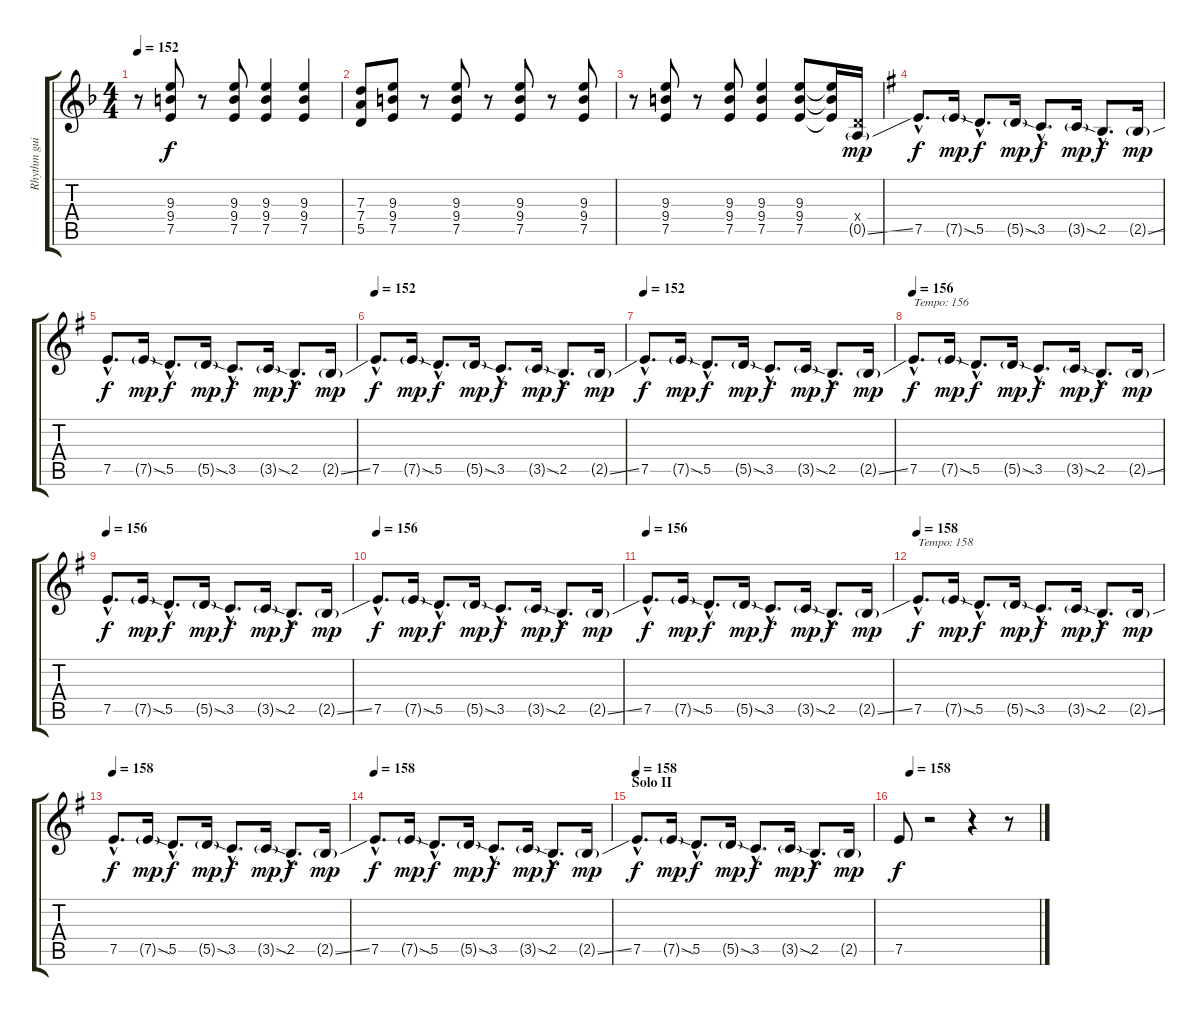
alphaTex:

\track ("Rhythm guitar" "Rhythm gui") {instrument distortionguitar}
\staff {score tabs}
\tuning (E4 B3 G3 D3 A2 E2) {hide}
\ts (4 4)
\tempo 152
\clef g2
\ks dminor
r.8{dy f} (9.3 9.4 7.5).8 r.8 (9.3 9.4 7.5).8 (9.3 9.4 7.5).4 (9.3 9.4 7.5).4 |
(7.3 7.4 5.5).8{volume 12 instrument distortionguitar} (9.3 9.4 7.5).8 r.8 (9.3 9.4 7.5).8 r.8 (9.3 9.4 7.5).8 r.8 (9.3 9.4 7.5).8 |
r.8 (9.3 9.4 7.5).8 r.8 (9.3 9.4 7.5).8 (9.3 9.4 7.5).4 (9.3 9.4 7.5).8 (9.3{t} 9.4{t} 7.5{t}).16 (0.4{x} 0.5{ss g}).16{dy mp} |
\ks eminor
7.5{hac}.8{d dy f volume 14 balance 11} 7.5{sod g}.16{dy mp} 5.5{hac}.8{d dy f} 5.5{sod g}.16{dy mp} 3.5{hac}.8{d dy f} 3.5{sod g}.16{dy mp} 2.5{hac}.8{d dy f} 2.5{ss g}.16{dy mp} |
7.5{hac}.8{d dy f volume 14 balance 11} 7.5{sod g}.16{dy mp} 5.5{hac}.8{d dy f} 5.5{sod g}.16{dy mp} 3.5{hac}.8{d dy f} 3.5{sod g}.16{dy mp} 2.5{hac}.8{d dy f} 2.5{ss g}.16{dy mp} |
\tempo 152
7.5{hac}.8{d dy f volume 14 balance 11} 7.5{sod g}.16{dy mp} 5.5{hac}.8{d dy f} 5.5{sod g}.16{dy mp} 3.5{hac}.8{d dy f} 3.5{sod g}.16{dy mp} 2.5{hac}.8{d dy f} 2.5{ss g}.16{dy mp} |
\tempo 152
7.5{hac}.8{d dy f volume 14 balance 11} 7.5{sod g}.16{dy mp} 5.5{hac}.8{d dy f} 5.5{sod g}.16{dy mp} 3.5{hac}.8{d dy f} 3.5{sod g}.16{dy mp} 2.5{hac}.8{d dy f} 2.5{ss g}.16{dy mp} |
\tempo 156
7.5{hac}.8{d txt "Tempo: 156" dy f volume 14 balance 11} 7.5{sod g}.16{dy mp} 5.5{hac}.8{d dy f} 5.5{sod g}.16{dy mp} 3.5{hac}.8{d dy f} 3.5{sod g}.16{dy mp} 2.5{hac}.8{d dy f} 2.5{ss g}.16{dy mp} |
\tempo 156
7.5{hac}.8{d dy f volume 14 balance 11} 7.5{sod g}.16{dy mp} 5.5{hac}.8{d dy f} 5.5{sod g}.16{dy mp} 3.5{hac}.8{d dy f} 3.5{sod g}.16{dy mp} 2.5{hac}.8{d dy f} 2.5{ss g}.16{dy mp} |
\tempo 156
7.5{hac}.8{d dy f volume 14 balance 11} 7.5{sod g}.16{dy mp} 5.5{hac}.8{d dy f} 5.5{sod g}.16{dy mp} 3.5{hac}.8{d dy f} 3.5{sod g}.16{dy mp} 2.5{hac}.8{d dy f} 2.5{ss g}.16{dy mp} |
\tempo 156
7.5{hac}.8{d dy f volume 14 balance 11} 7.5{sod g}.16{dy mp} 5.5{hac}.8{d dy f} 5.5{sod g}.16{dy mp} 3.5{hac}.8{d dy f} 3.5{sod g}.16{dy mp} 2.5{hac}.8{d dy f} 2.5{ss g}.16{dy mp} |
\tempo 158
7.5{hac}.8{d txt "Tempo: 158" dy f volume 14 balance 11} 7.5{sod g}.16{dy mp} 5.5{hac}.8{d dy f} 5.5{sod g}.16{dy mp} 3.5{hac}.8{d dy f} 3.5{sod g}.16{dy mp} 2.5{hac}.8{d dy f} 2.5{ss g}.16{dy mp} |
\tempo 158
7.5{hac}.8{d dy f volume 14 balance 11} 7.5{sod g}.16{dy mp} 5.5{hac}.8{d dy f} 5.5{sod g}.16{dy mp} 3.5{hac}.8{d dy f} 3.5{sod g}.16{dy mp} 2.5{hac}.8{d dy f} 2.5{ss g}.16{dy mp} |
\tempo 158
7.5{hac}.8{d dy f volume 14 balance 11} 7.5{sod g}.16{dy mp} 5.5{hac}.8{d dy f} 5.5{sod g}.16{dy mp} 3.5{hac}.8{d dy f} 3.5{sod g}.16{dy mp} 2.5{hac}.8{d dy f} 2.5{ss g}.16{dy mp} |
\section ("" "Solo II")
\tempo 158
7.5{hac}.8{d dy f volume 14 balance 11} 7.5{sod g}.16{dy mp} 5.5{hac}.8{d dy f} 5.5{sod g}.16{dy mp} 3.5{hac}.8{d dy f} 3.5{sod g}.16{dy mp} 2.5{hac}.8{d dy f} 2.5{g}.16{dy mp} |
\tempo (158 0.08333333333333333)
7.5.8{dy f volume 14 balance 11} r.2 r.4 r.8
